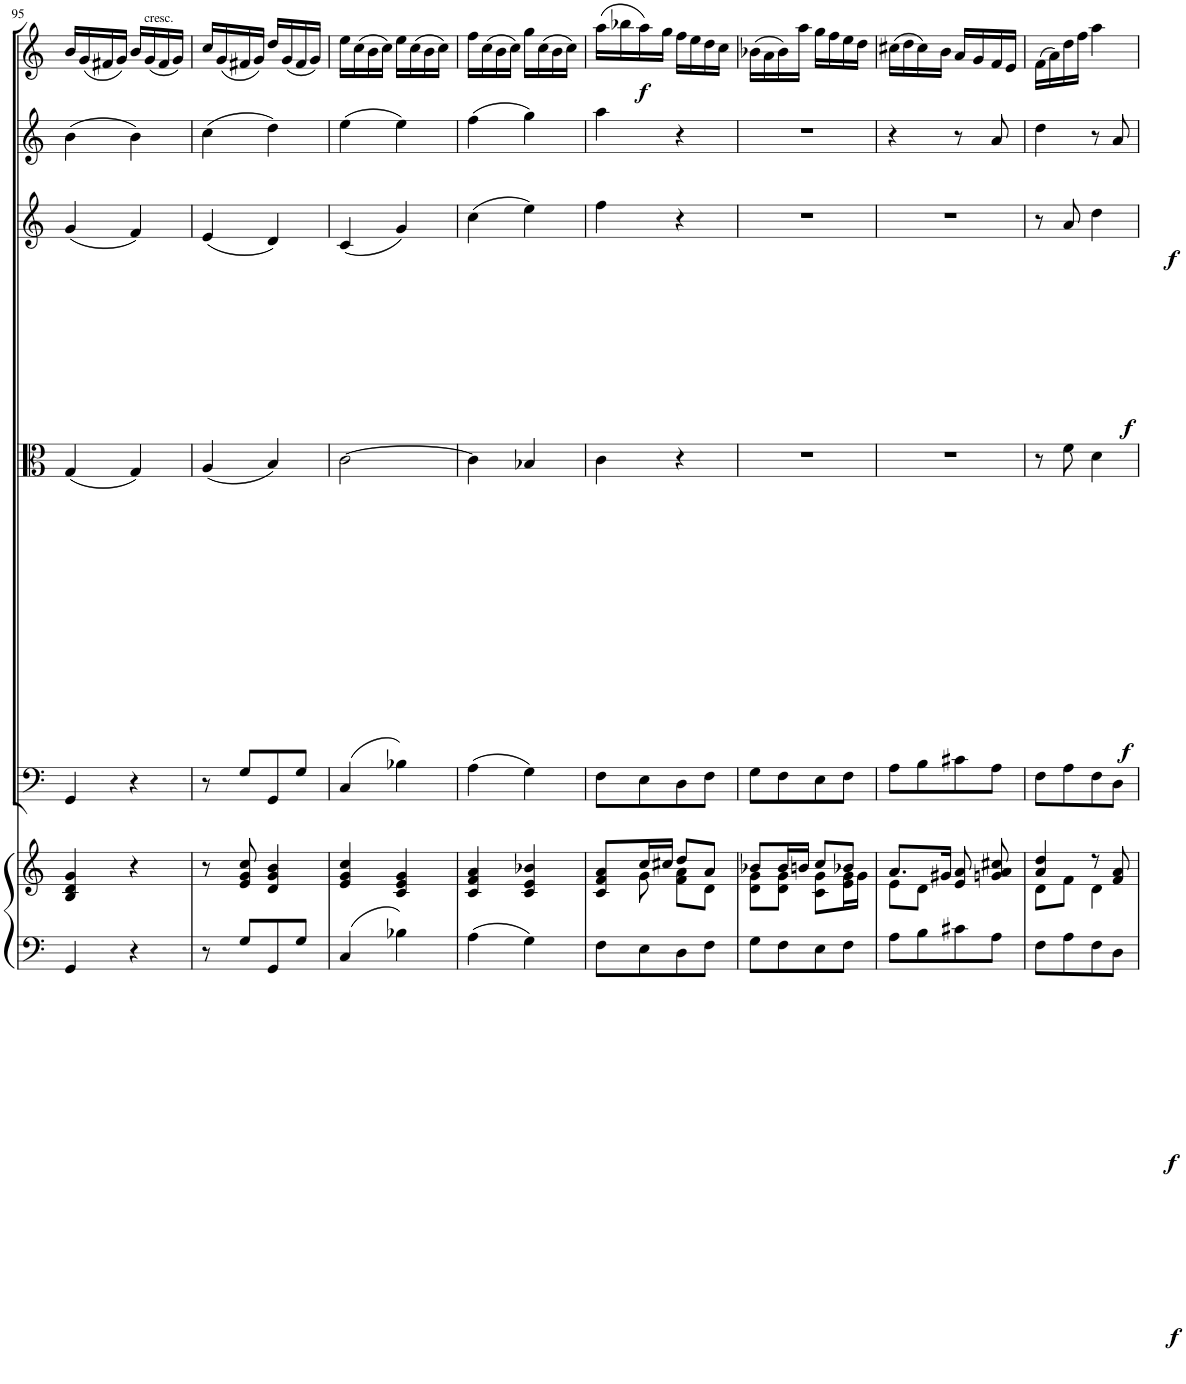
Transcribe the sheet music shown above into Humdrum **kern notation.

**kern	**kern	**dynam	**kern	**dynam	**kern	**dynam	**kern	**dynam	**kern	**dynam	**kern	**dynam
*part6	*part6	*part6	*part5	*part5	*part4	*part4	*part3	*part3	*part2	*part2	*part1	*part1
*staff7	*staff6	*staff6/7	*staff5	*staff5	*staff4	*staff4	*staff3	*staff3	*staff2	*staff2	*staff1	*staff1
*I"Harpsichord	*	*	*I"Violoncellos  and Basses	*	*I"Violas	*	*I"Violins 2	*	*I"Violins 1	*	*I"Solo Violin	*
*I'Hpschd	*	*	*	*	*	*	*	*	*	*	*I'Vln	*
!!LO:PB:g=z
*clefF4	*clefG2	*	*clefF4	*	*clefC3	*	*clefG2	*	*clefG2	*	*clefG2	*
*k[]	*k[]	*	*k[]	*	*k[]	*	*k[]	*	*k[]	*	*k[]	*
*M2/4	*M2/4	*	*M2/4	*	*M2/4	*	*M2/4	*	*M2/4	*	*M2/4	*
=95	=95	=95	=95	=95	=95	=95	=95	=95	=95	=95	=95	=95
4GG/	4B/ 4d/ 4g/	.	4GG/	.	(4G/	.	(4g/	.	(4b\	.	16b/LL	.
.	.	.	.	.	.	.	.	.	.	.	(16g/	.
.	.	.	.	.	.	.	.	.	.	.	16f#X/	.
.	.	.	.	.	.	.	.	.	.	.	16g/JJ)	.
4r	4r	.	4r	.	4G/)	.	4f/)	.	4b\)	.	16b/LL	.
!	!	!	!	!	!	!	!	!	!	!	!LO:TX:a:t=cresc.	!
.	.	.	.	.	.	.	.	.	.	.	(16g/	.
.	.	.	.	.	.	.	.	.	.	.	16f#/	.
.	.	.	.	.	.	.	.	.	.	.	16g/JJ)	.
=96	=96	=96	=96	=96	=96	=96	=96	=96	=96	=96	=96	=96
8r	8r	.	8r	.	(4A/	.	(4e/	.	(4cc\	.	16cc/LL	.
.	.	.	.	.	.	.	.	.	.	.	(16g/	.
8G/L	8e/ 8g/ 8cc/	.	8G/L	.	.	.	.	.	.	.	16f#X/	.
.	.	.	.	.	.	.	.	.	.	.	16g/JJ)	.
8GG/	4d/ 4g/ 4b/	.	8GG/	.	4B/)	.	4d/)	.	4dd\)	.	16dd/LL	.
.	.	.	.	.	.	.	.	.	.	.	(16g/	.
8G/J	.	.	8G/J	.	.	.	.	.	.	.	16f#/	.
.	.	.	.	.	.	.	.	.	.	.	16g/JJ)	.
=97	=97	=97	=97	=97	=97	=97	=97	=97	=97	=97	=97	=97
4C/	4e/ 4g/ 4cc/	.	(4C/	.	[2c\	.	(4c/	.	(4ee\	.	16ee\LL	.
.	.	.	.	.	.	.	.	.	.	.	(16cc\	.
.	.	.	.	.	.	.	.	.	.	.	16b\	.
.	.	.	.	.	.	.	.	.	.	.	16cc\JJ)	.
4B-X\	4c/ 4e/ 4g/	.	4B-X\)	.	.	.	4g/)	.	4ee\)	.	16ee\LL	.
.	.	.	.	.	.	.	.	.	.	.	(16cc\	.
.	.	.	.	.	.	.	.	.	.	.	16b\	.
.	.	.	.	.	.	.	.	.	.	.	16cc\JJ)	.
=98	=98	=98	=98	=98	=98	=98	=98	=98	=98	=98	=98	=98
4A\	4c/ 4f/ 4a/	.	(4A\	.	4c\]	.	(4cc\	.	(4ff\	.	16ff\LL	.
.	.	.	.	.	.	.	.	.	.	.	(16cc\	.
.	.	.	.	.	.	.	.	.	.	.	16b\	.
.	.	.	.	.	.	.	.	.	.	.	16cc\JJ)	.
4G\	4c/ 4e/ 4b-X/	.	4G\)	.	4B-X/	.	4ee\)	.	4gg\)	.	16gg\LL	.
.	.	.	.	.	.	.	.	.	.	.	(16cc\	.
.	.	.	.	.	.	.	.	.	.	.	16b\	.
.	.	.	.	.	.	.	.	.	.	.	16cc\JJ)	.
=99	=99	=99	=99	=99	=99	=99	=99	=99	=99	=99	=99	=99
*	*^	*	*	*	*	*	*	*	*	*	*	*
!	!	!	!	!	!	!	!	!	!	!	!	!	!LO:DY:b
8F\L	8c/ 8f/ 8a/L	8ryy	.	8F\L	.	4c\	.	4ff\	.	4aa\	.	(16aa\LL	f
.	.	.	.	.	.	.	.	.	.	.	.	16bb-X\	.
8E\	16cc/L	8g\	.	8E\	.	.	.	.	.	.	.	16aa\)	.
.	16cc#X/JJ	.	.	.	.	.	.	.	.	.	.	16gg\JJ	.
8D\	8dd/L	8f\ 8a\L	.	8D\	.	4r	.	4r	.	4r	.	16ff\LL	.
.	.	.	.	.	.	.	.	.	.	.	.	16ee\	.
8F\J	8a/J	8d\J	.	8F\J	.	.	.	.	.	.	.	16dd\	.
.	.	.	.	.	.	.	.	.	.	.	.	16cc\JJ	.
=100	=100	=100	=100	=100	=100	=100	=100	=100	=100	=100	=100	=100	=100
8G\L	8b-X/L	8d\ 8g\L	.	8G\L	.	2r	.	2r	.	2r	.	(16b-X\LL	.
.	.	.	.	.	.	.	.	.	.	.	.	16a\	.
8F\	16b-/L	8d\ 8g\J	.	8F\	.	.	.	.	.	.	.	16b-\)	.
.	16bn/JJ	.	.	.	.	.	.	.	.	.	.	16aa\JJ	.
8E\	8cc/L	8c\ 8g\L	.	8E\	.	.	.	.	.	.	.	16gg\LL	.
.	.	.	.	.	.	.	.	.	.	.	.	16ff\	.
8F\J	8b-X/J	16e\ 16g\L	.	8F\J	.	.	.	.	.	.	.	16ee\	.
.	.	16g\JJ	.	.	.	.	.	.	.	.	.	16dd\JJ	.
=101	=101	=101	=101	=101	=101	=101	=101	=101	=101	=101	=101	=101	=101
8A\L	8.a/L	8e\L	.	8A\L	.	2r	.	2r	.	4r	.	(16cc#X\LL	.
.	.	.	.	.	.	.	.	.	.	.	.	16dd\	.
8B\	.	8d\J	.	8B\	.	.	.	.	.	.	.	16cc#\)	.
.	16g#X/Jk	.	.	.	.	.	.	.	.	.	.	16b\JJ	.
8c#X\	8e/ 8a/	4ryy	.	8c#X\	.	.	.	.	.	8r	.	16a/LL	.
.	.	.	.	.	.	.	.	.	.	.	.	16g/	.
!	!	!	!LO:DY:b	!	!LO:DY:b	!	!	!	!	!	!LO:DY:b	!	!
8A\J	8gn/ 8a/ 8cc#X/	.	f	8A\J	f	.	.	.	.	8a/	f	16f/	.
.	.	.	.	.	.	.	.	.	.	.	.	16e/JJ	.
=102	=102	=102	=102	=102	=102	=102	=102	=102	=102	=102	=102	=102	=102
8F\L	4a/ 4dd/	8d\L	.	8F\L	.	8r	.	8r	.	4dd\	.	(16f\LL	.
.	.	.	.	.	.	.	.	.	.	.	.	16a\)	.
!	!	!	!	!	!	!	!LO:DY:b	!	!LO:DY:b	!	!	!	!
8A\	.	8f\J	.	8A\	.	8f\	f	8a/	f	.	.	16dd\	.
.	.	.	.	.	.	.	.	.	.	.	.	16ff\JJ	.
8F\	8r	4d\	.	8F\	.	4d\	.	4dd\	.	8r	.	4aa\	.
8D\J	8f/ 8a/	.	.	8D\J	.	.	.	.	.	8a/	.	.	.
*	*v	*v	*	*	*	*	*	*	*	*	*	*	*
=	=	=	=	=	=	=	=	=	=	=	=	=
*-	*-	*-	*-	*-	*-	*-	*-	*-	*-	*-	*-	*-
